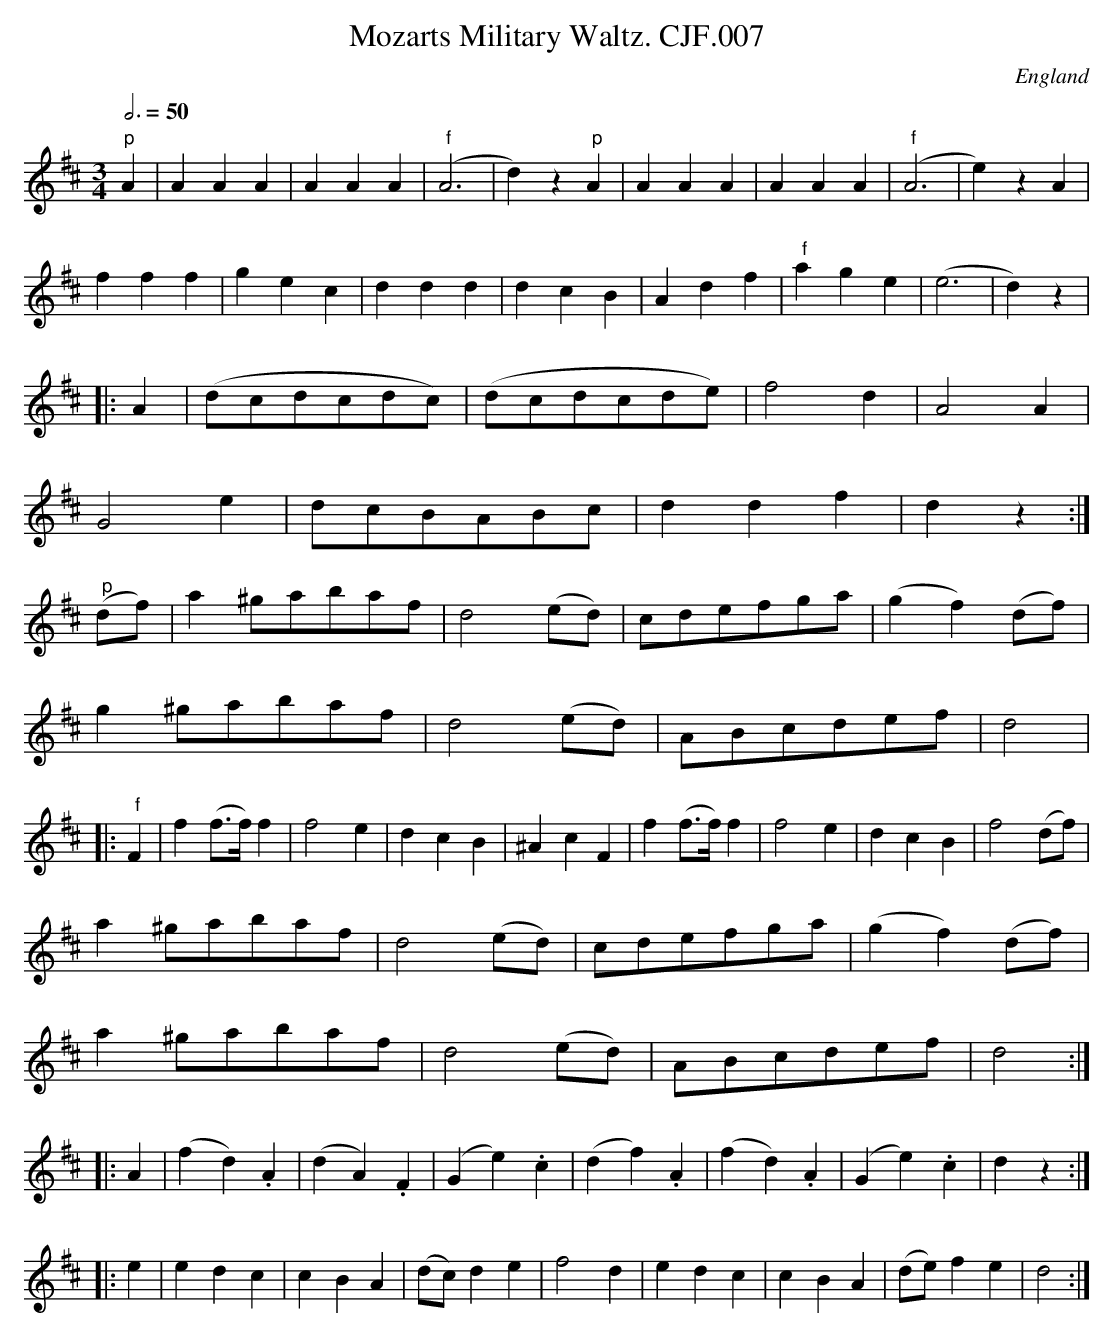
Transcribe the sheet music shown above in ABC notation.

X:1
T:Mozarts Military Waltz. CJF.007
O:England
M:3/4
L:1/8
Q:3/4=50
notC:Mozart
K:D major
"p"A2|\
A2A2A2|A2A2A2|" f"(A6|d2)z2" p"A2|A2A2A2|A2A2A2|\
" f"(A6|e2)z2A2|!
f2f2f2|g2e2c2|d2d2d2|d2c2B2|\
A2d2f2|" f"a2g2e2|(e6|d2)z2|!
|:A2|(dcdcdc)|(dcdcde)|f4d2|A4A2|!
G4e2|dcBABc|d2d2f2|d2z2:|!
" p"(df)|a2^gabaf|d4(ed)|cdefga|(g2f2)(df)|!
g2^gabaf|\
d4(ed)|ABcdef|d4|!
|:" f"F2|f2(f>f)f2|f4e2|\
d2c2B2|^A2c2F2|f2(f>f)f2|f4e2|d2c2B2|f4(df)|!
a2^gabaf|d4(ed)|cdefga|(g2f2)(df)|!\
a2^gabaf|d4(ed)|ABcdef|d4:|!
|:A2|(f2d2).A2|(d2A2).F2|(G2e2).c2|(d2f2).A2|\
(f2d2).A2|(G2e2).c2|d2z2:|!
|:e2|e2d2c2|c2B2A2|(dc)d2e2|f4d2|\
e2d2c2|c2B2A2|(de)f2e2|d4:|
